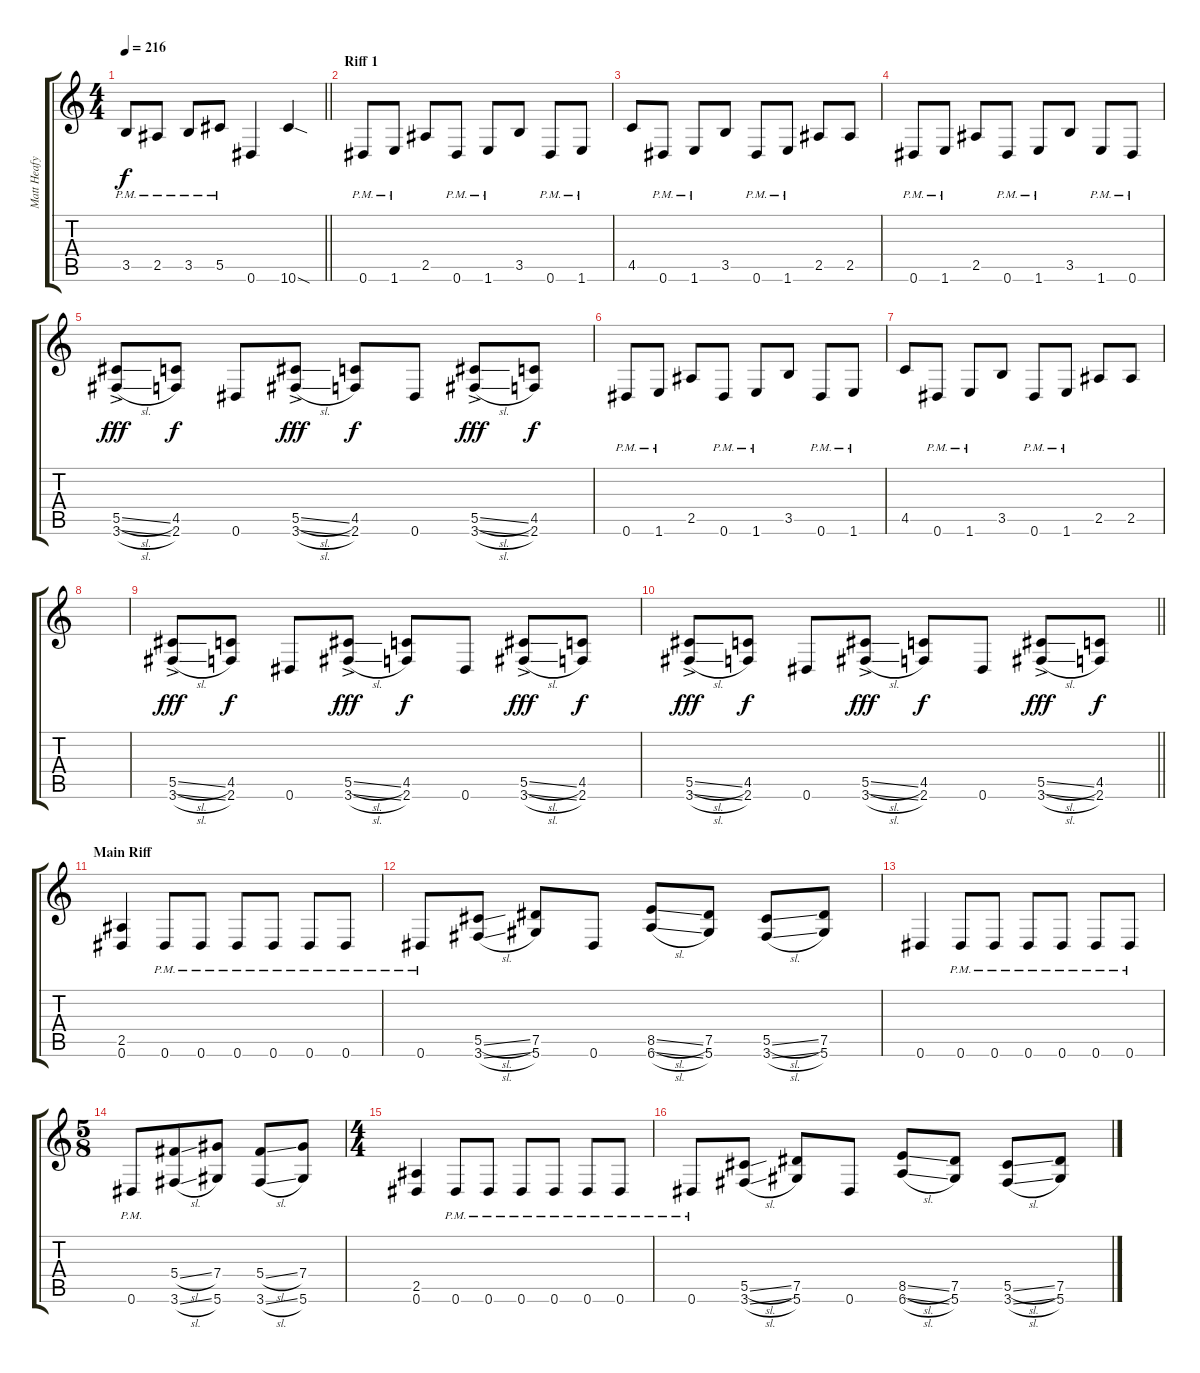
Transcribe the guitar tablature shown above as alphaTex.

\track ("Matt Heafy (Rhythm Guitar)" "Matt Heafy") {instrument overdrivenguitar}
\staff {score tabs}
\tuning (Eb4 Bb3 Gb3 Db3 Ab2 Eb2) {hide}
\ts (4 4)
\tempo 216
\clef g2
\barLineRight lightlight
\ks c
3.5{pm}.8{dy f} 2.5{pm}.8 3.5{pm}.8 5.5{pm}.8 0.6.4 10.6{sod}.4 |
\section ("" "Riff 1")
0.6{pm}.8 1.6{pm}.8 2.5.8 0.6{pm}.8 1.6{pm}.8 3.5.8 0.6{pm}.8 1.6{pm}.8 |
4.5.8 0.6{pm}.8 1.6{pm}.8 3.5.8 0.6{pm}.8 1.6{pm}.8 2.5.8 2.5.8 |
0.6{pm}.8 1.6{pm}.8 2.5.8 0.6{pm}.8 1.6{pm}.8 3.5.8 1.6{pm}.8 0.6{pm}.8 |
(5.5{sl ac} 3.6{sl ac}).8{dy fff} (4.5 2.6).8{dy f} 0.6.8 (5.5{sl ac} 3.6{sl ac}).8{dy fff} (4.5 2.6).8{dy f} 0.6.8 (5.5{sl ac} 3.6{sl ac}).8{dy fff} (4.5 2.6).8{dy f} |
0.6{pm}.8 1.6{pm}.8 2.5.8 0.6{pm}.8 1.6{pm}.8 3.5.8 0.6{pm}.8 1.6{pm}.8 |
4.5.8 0.6{pm}.8 1.6{pm}.8 3.5.8 0.6{pm}.8 1.6{pm}.8 2.5.8 2.5.8 |
|
(5.5{sl ac} 3.6{sl ac}).8{dy fff} (4.5 2.6).8{dy f} 0.6.8 (5.5{sl ac} 3.6{sl ac}).8{dy fff} (4.5 2.6).8{dy f} 0.6.8 (5.5{sl ac} 3.6{sl ac}).8{dy fff} (4.5 2.6).8{dy f} |
\barLineRight lightlight
(5.5{sl ac} 3.6{sl ac}).8{dy fff} (4.5 2.6).8{dy f} 0.6.8 (5.5{sl ac} 3.6{sl ac}).8{dy fff} (4.5 2.6).8{dy f} 0.6.8 (5.5{sl ac} 3.6{sl ac}).8{dy fff} (4.5 2.6).8{dy f} |
\section ("" "Main Riff")
(2.5 0.6).4 0.6{pm}.8 0.6{pm}.8 0.6{pm}.8 0.6{pm}.8 0.6{pm}.8 0.6{pm}.8 |
0.6{pm}.8 (5.5{sl} 3.6{sl}).8 (7.5 5.6).8 0.6.8 (8.5{sl} 6.6{sl}).8 (7.5 5.6).8 (5.5{sl} 3.6{sl}).8 (7.5 5.6).8 |
0.6.4 0.6{pm}.8 0.6{pm}.8 0.6{pm}.8 0.6{pm}.8 0.6{pm}.8 0.6{pm}.8 |
\ts (5 8)
0.6{pm}.8 (5.4{sl} 3.6{sl}).8 (7.4 5.6).8 (5.4{sl} 3.6{sl}).8 (7.4 5.6).8 |
\ts (4 4)
(2.5 0.6).4 0.6{pm}.8 0.6{pm}.8 0.6{pm}.8 0.6{pm}.8 0.6{pm}.8 0.6{pm}.8 |
0.6{pm}.8 (5.5{sl} 3.6{sl}).8 (7.5 5.6).8 0.6.8 (8.5{sl} 6.6{sl}).8 (7.5 5.6).8 (5.5{sl} 3.6{sl}).8 (7.5 5.6).8
